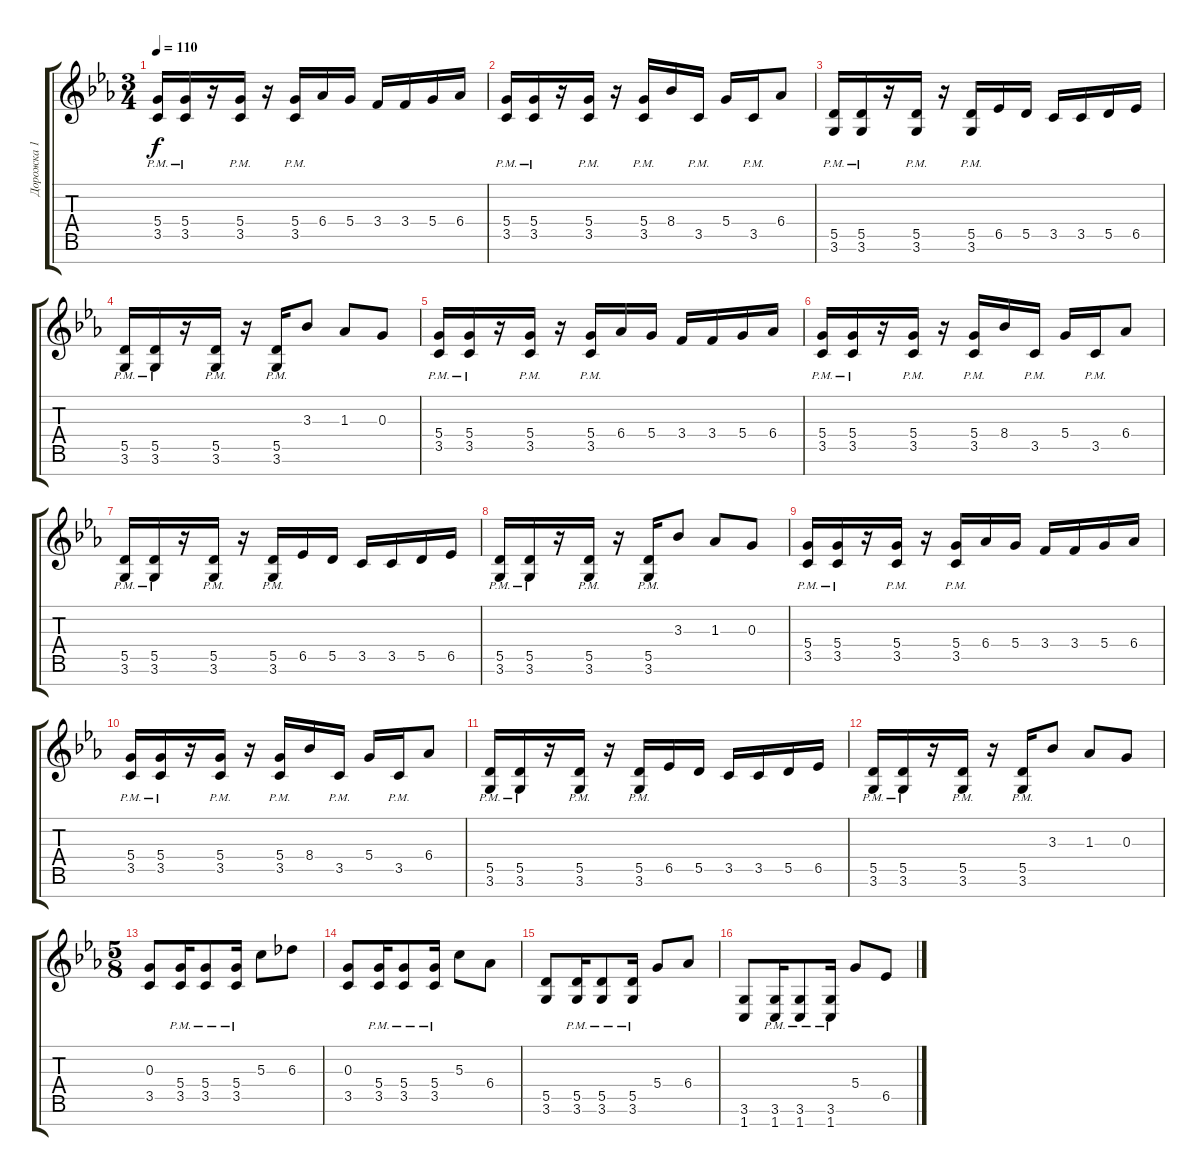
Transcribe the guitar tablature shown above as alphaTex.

\track ("Дорожка 1" "Дорожка 1") {instrument distortionguitar}
\staff {score tabs}
\tuning (E4 B3 G3 D3 A2 E2 B1) {hide}
\ts (3 4)
\tempo 110
\clef g2
\ks cminor
(5.4{pm} 3.5{pm}).16{dy f instrument distortionguitar} (5.4{pm} 3.5{pm}).16 r.16 (5.4{pm} 3.5{pm}).16 r.16 (5.4{pm} 3.5{pm}).16 6.4.16 5.4.16 3.4.16 3.4.16 5.4.16 6.4.16 |
(5.4{pm} 3.5{pm}).16 (5.4{pm} 3.5{pm}).16 r.16 (5.4{pm} 3.5{pm}).16 r.16 (5.4{pm} 3.5{pm}).16 8.4.16 3.5{pm}.16 5.4.16 3.5{pm}.16 6.4.8 |
(5.5{pm} 3.6{pm}).16{instrument distortionguitar} (5.5{pm} 3.6{pm}).16 r.16 (5.5{pm} 3.6{pm}).16 r.16 (5.5{pm} 3.6{pm}).16 6.5.16 5.5.16 3.5.16 3.5.16 5.5.16 6.5.16 |
(5.5{pm} 3.6{pm}).16{instrument distortionguitar} (5.5{pm} 3.6{pm}).16 r.16 (5.5{pm} 3.6{pm}).16 r.16 (5.5{pm} 3.6{pm}).16 3.3.8 1.3.8 0.3.8 |
(5.4{pm} 3.5{pm}).16{instrument distortionguitar} (5.4{pm} 3.5{pm}).16 r.16 (5.4{pm} 3.5{pm}).16 r.16 (5.4{pm} 3.5{pm}).16 6.4.16 5.4.16 3.4.16 3.4.16 5.4.16 6.4.16 |
(5.4{pm} 3.5{pm}).16 (5.4{pm} 3.5{pm}).16 r.16 (5.4{pm} 3.5{pm}).16 r.16 (5.4{pm} 3.5{pm}).16 8.4.16 3.5{pm}.16 5.4.16 3.5{pm}.16 6.4.8 |
(5.5{pm} 3.6{pm}).16{instrument distortionguitar} (5.5{pm} 3.6{pm}).16 r.16 (5.5{pm} 3.6{pm}).16 r.16 (5.5{pm} 3.6{pm}).16 6.5.16 5.5.16 3.5.16 3.5.16 5.5.16 6.5.16 |
(5.5{pm} 3.6{pm}).16{instrument distortionguitar} (5.5{pm} 3.6{pm}).16 r.16 (5.5{pm} 3.6{pm}).16 r.16 (5.5{pm} 3.6{pm}).16 3.3.8 1.3.8 0.3.8 |
(5.4{pm} 3.5{pm}).16{instrument distortionguitar} (5.4{pm} 3.5{pm}).16 r.16 (5.4{pm} 3.5{pm}).16 r.16 (5.4{pm} 3.5{pm}).16 6.4.16 5.4.16 3.4.16 3.4.16 5.4.16 6.4.16 |
(5.4{pm} 3.5{pm}).16 (5.4{pm} 3.5{pm}).16 r.16 (5.4{pm} 3.5{pm}).16 r.16 (5.4{pm} 3.5{pm}).16 8.4.16 3.5{pm}.16 5.4.16 3.5{pm}.16 6.4.8 |
(5.5{pm} 3.6{pm}).16{instrument distortionguitar} (5.5{pm} 3.6{pm}).16 r.16 (5.5{pm} 3.6{pm}).16 r.16 (5.5{pm} 3.6{pm}).16 6.5.16 5.5.16 3.5.16 3.5.16 5.5.16 6.5.16 |
(5.5{pm} 3.6{pm}).16{instrument distortionguitar} (5.5{pm} 3.6{pm}).16 r.16 (5.5{pm} 3.6{pm}).16 r.16 (5.5{pm} 3.6{pm}).16 3.3.8 1.3.8 0.3.8 |
\ts (5 8)
(0.3 3.5).8{balance 8 instrument distortionguitar} (5.4{pm} 3.5{pm}).16 (5.4{pm} 3.5{pm}).8 (5.4{pm} 3.5{pm}).16 5.3.8 6.3.8 |
(0.3 3.5).8 (5.4{pm} 3.5{pm}).16 (5.4{pm} 3.5{pm}).8 (5.4{pm} 3.5{pm}).16 5.3.8 6.4.8 |
(5.5 3.6).8 (5.5{pm} 3.6{pm}).16 (5.5{pm} 3.6{pm}).8 (5.5{pm} 3.6{pm}).16 5.4.8 6.4.8 |
(3.6 1.7).8 (3.6{pm} 1.7{pm}).16 (3.6{pm} 1.7{pm}).8 (3.6{pm} 1.7{pm}).16 5.4.8 6.5.8
